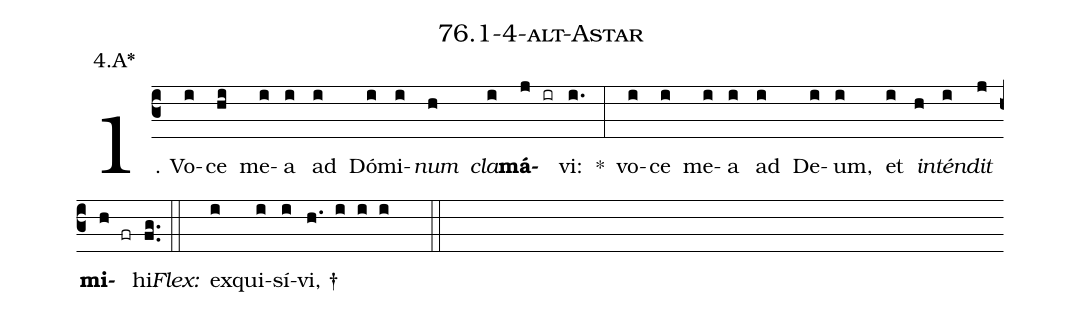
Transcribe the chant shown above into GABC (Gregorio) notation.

name: 76.1-4-alt-Astar;
annotation: 4.A*;
%%
(c3)1. Vo(i)ce(hi) me(i)a(i) ad(i) Dó(i)mi(i)<i>num</i>(h) <i>cla</i>(i)<b>má</b>(j ir)vi:(i.) *(:) vo(i)ce(i) me(i)a(i) ad(i) De(i)um,(i) et(i) <i>in</i>(h)<i>tén</i>(i)<i>dit</i>(j) <b>mi</b>(h fr)hi.(fg..) (::)
<i>Flex:</i>()  ex(i)qui(i)sí(i)vi, †(h. i i i  ::)
